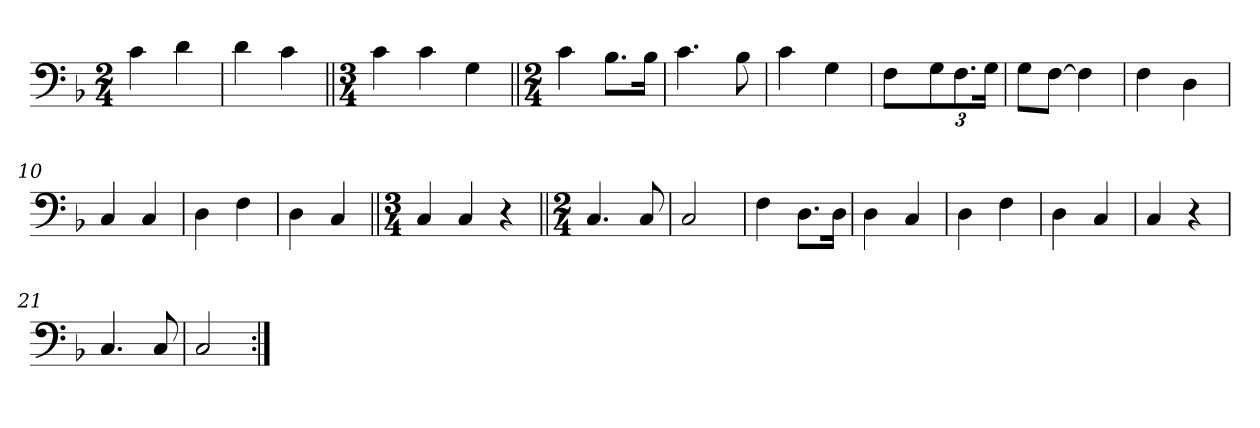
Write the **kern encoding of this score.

**kern
*part1
*staff1
*clefF4
*k[b-]
*M2/4
=1
4c\
4d\
=2
4d\
4c\
=3||
*M3/4
4c\
4c\
4G\
=4||
*M2/4
4c\
8.B-\L
16B-\Jk
=5
4.c\
8B-\
=6
4c\
4G\
=7
4F\
12G\L
12.F\
24G\JJ
=8
8G\L
[8F\J
4F\]
=9
4F\
4D\
=10
4C/
4C/
=11
4D\
4F\
=12
4D\
4C/
=13||
*M3/4
4C/
4C/
4r
=14||
*M2/4
4.C/
8C/
=15
2C/
=16
4F\
8.D\L
16D\Jk
=17
4D\
4C/
=18
4D\
4F\
=19
4D\
4C/
=20
4C/
4r
=21
4.C/
8C/
=22
2C/
=:|!
*-
